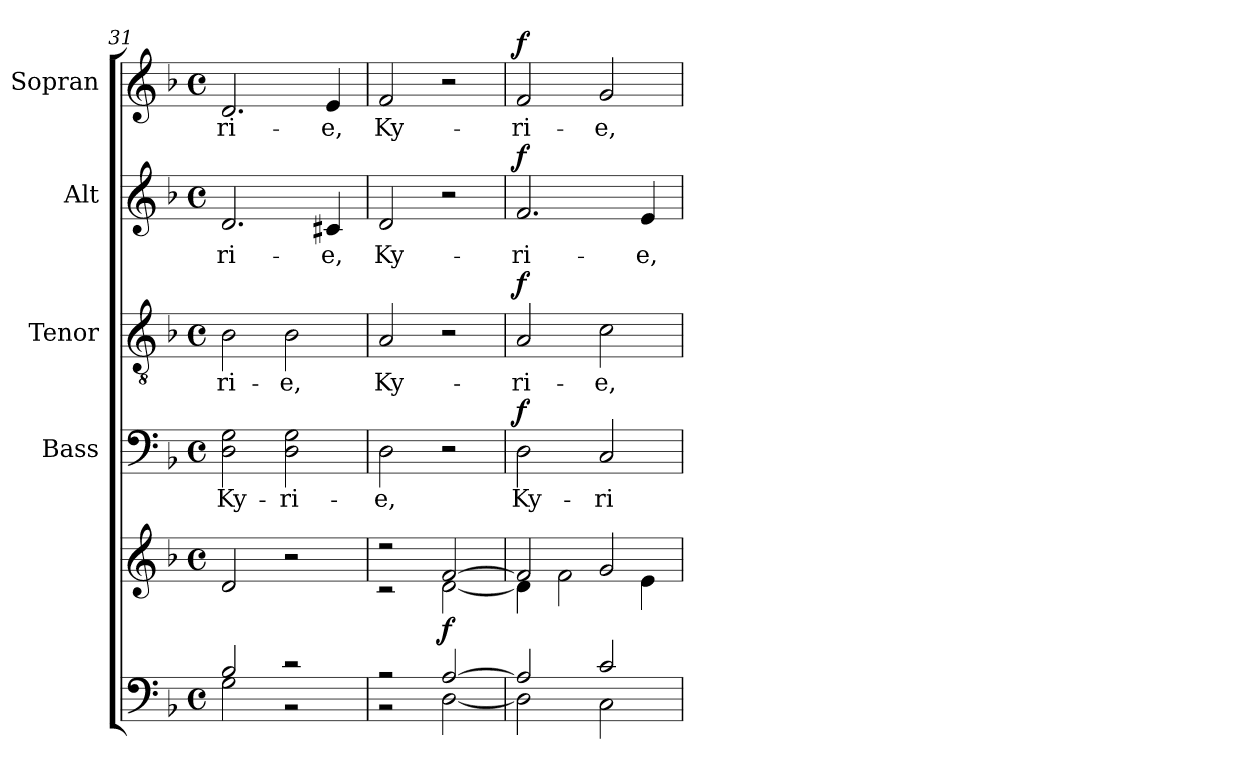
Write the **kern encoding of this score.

**kern	**kern	**dynam	**kern	**text	**dynam	**kern	**text	**dynam	**kern	**text	**dynam	**kern	**text	**dynam
*part5	*part5	*part5	*part4	*part4	*part4	*part3	*part3	*part3	*part2	*part2	*part2	*part1	*part1	*part1
*staff6	*staff5	*staff5/6	*staff4	*staff4	*staff4	*staff3	*staff3	*staff3	*staff2	*staff2	*staff2	*staff1	*staff1	*staff1
*	*	*	*I"Bass	*	*	*I"Tenor	*	*	*I"Alt	*	*	*I"Sopran	*	*
*	*	*	*I'B.	*	*	*I'T.	*	*	*I'A.	*	*	*I'S.	*	*
*clefF4	*clefG2	*	*clefF4	*	*	*clefGv2	*	*	*clefG2	*	*	*clefG2	*	*
*k[b-]	*k[b-]	*	*k[b-]	*	*	*k[b-]	*	*	*k[b-]	*	*	*k[b-]	*	*
*F:	*F:	*	*F:	*	*	*F:	*	*	*F:	*	*	*F:	*	*
*M4/4	*M4/4	*	*M4/4	*	*	*M4/4	*	*	*M4/4	*	*	*M4/4	*	*
*met(c)	*met(c)	*	*met(c)	*	*	*met(c)	*	*	*met(c)	*	*	*met(c)	*	*
=31	=31	=31	=31	=31	=31	=31	=31	=31	=31	=31	=31	=31	=31	=31
*^	*	*	*	*	*	*	*	*	*	*	*	*	*	*
!	!	!	!	!	!LO:LY:b	!	!	!LO:LY:b	!	!	!LO:LY:b	!	!	!LO:LY:b	!
2B-/	2G\	2d/	.	2D\ 2G\	Ky-	.	2B-\	-ri-	.	2.d/	-ri-	.	2.d/	-ri-	.
!	!	!	!	!	!LO:LY:b	!	!	!LO:LY:b	!	!	!	!	!	!	!
2r	2r	2r	.	2D\ 2G\	-ri-	.	2B-\	-e,	.	.	.	.	.	.	.
!	!	!	!	!	!	!	!	!	!	!	!LO:LY:b	!	!	!LO:LY:b	!
.	.	.	.	.	.	.	.	.	.	4c#X/	-e,	.	4e/	-e,	.
=32	=32	=32	=32	=32	=32	=32	=32	=32	=32	=32	=32	=32	=32	=32	=32
*	*	*^	*	*	*	*	*	*	*	*	*	*	*	*	*
!	!	!	!	!	!	!LO:LY:b	!	!	!LO:LY:b	!	!	!LO:LY:b	!	!	!LO:LY:b	!
2r	2r	2r	2r	.	2D\	-e,	.	2A/	Ky-	.	2d/	Ky-	.	2f/	Ky-	.
!	!	!	!	!LO:DY:b	!	!	!	!	!	!	!	!	!	!	!	!
[>2A/	[<2D\	[>2f/	[<2d\	f	2r	.	.	2r	.	.	2r	.	.	2r	.	.
=33	=33	=33	=33	=33	=33	=33	=33	=33	=33	=33	=33	=33	=33	=33	=33	=33
!	!	!	!	!	!	!LO:LY:b	!LO:DY:a	!	!LO:LY:b	!LO:DY:a	!	!LO:LY:b	!LO:DY:a	!	!LO:LY:b	!LO:DY:a
2A/]	2D\]	2f/]	4d\]	.	2D\	Ky-	f	2A/	-ri-	f	2.f/	-ri-	f	2f/	-ri-	f
.	.	.	2f\	.	.	.	.	.	.	.	.	.	.	.	.	.
!	!	!	!	!	!	!LO:LY:b	!	!	!LO:LY:b	!	!	!	!	!	!LO:LY:b	!
2c/	2C\	2g/	.	.	2C/	-ri-	.	2c\	-e,	.	.	.	.	2g/	-e,	.
!	!	!	!	!	!	!	!	!	!	!	!	!LO:LY:b	!	!	!	!
.	.	.	4e\	.	.	.	.	.	.	.	4e/	-e,	.	.	.	.
*v	*v	*	*	*	*	*	*	*	*	*	*	*	*	*	*	*
*	*v	*v	*	*	*	*	*	*	*	*	*	*	*	*	*
=	=	=	=	=	=	=	=	=	=	=	=	=	=	=
*-	*-	*-	*-	*-	*-	*-	*-	*-	*-	*-	*-	*-	*-	*-
